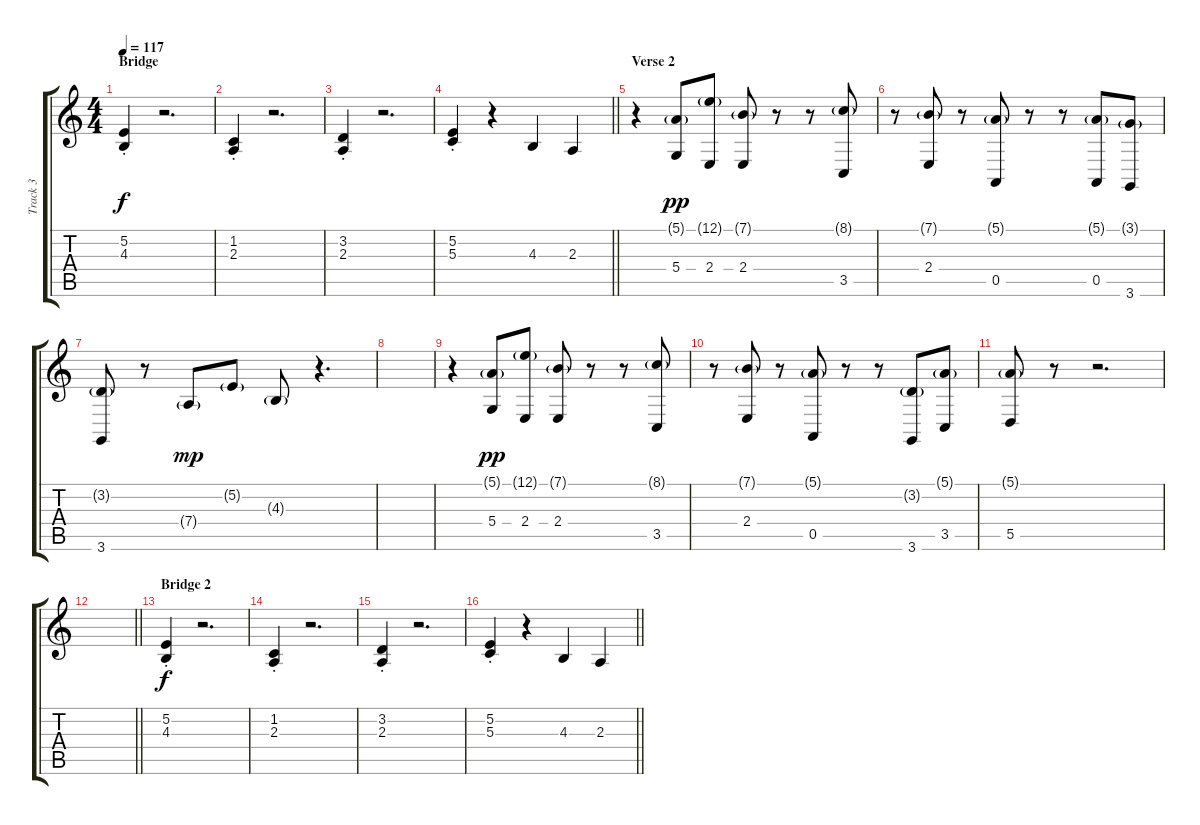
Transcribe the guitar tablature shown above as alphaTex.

\track ("Track 3" "Track 3") {instrument fx7echoes}
\staff {score tabs}
\tuning (E4 B3 G3 D3 A2 E2) {hide}
\ts (4 4)
\section ("" "Bridge")
\tempo 117
\clef g2
\ks c
(5.2{st} 4.3{st}).4{dy f} r.2{d} |
(1.2{st} 2.3{st}).4 r.2{d} |
(3.2{st} 2.3{st}).4 r.2{d} |
\barLineRight lightlight
(5.2{st} 5.3{st}).4 r.4 4.3.4 2.3.4 |
\section ("" "Verse 2")
r.4 (5.1{g} 5.4).8{dy pp} (12.1{g} 2.4).8 (7.1{g} 2.4).8 r.8 r.8 (8.1{g} 3.5).8 |
r.8 (7.1{g} 2.4).8 r.8 (5.1{g} 0.5).8 r.8 r.8 (5.1{g} 0.5).8 (3.1{g} 3.6).8 |
(3.2{g} 3.6).8 r.8 7.4{g}.8{dy mp instrument vibraphone} 5.2{g}.8 4.3{g}.8 r.4{d} |
|
r.4{instrument fx7echoes} (5.1{g} 5.4).8{dy pp} (12.1{g} 2.4).8 (7.1{g} 2.4).8 r.8 r.8 (8.1{g} 3.5).8 |
r.8 (7.1{g} 2.4).8 r.8 (5.1{g} 0.5).8 r.8 r.8 (3.2{g} 3.6).8 (5.1{g} 3.5).8 |
(5.1{g} 5.5).8 r.8 r.2{d} |
\barLineRight lightlight
|
\section ("" "Bridge 2")
(5.2{st} 4.3{st}).4{dy f} r.2{d} |
(1.2{st} 2.3{st}).4 r.2{d} |
(3.2{st} 2.3{st}).4 r.2{d} |
\barLineRight lightlight
(5.2{st} 5.3{st}).4 r.4 4.3.4 2.3.4
